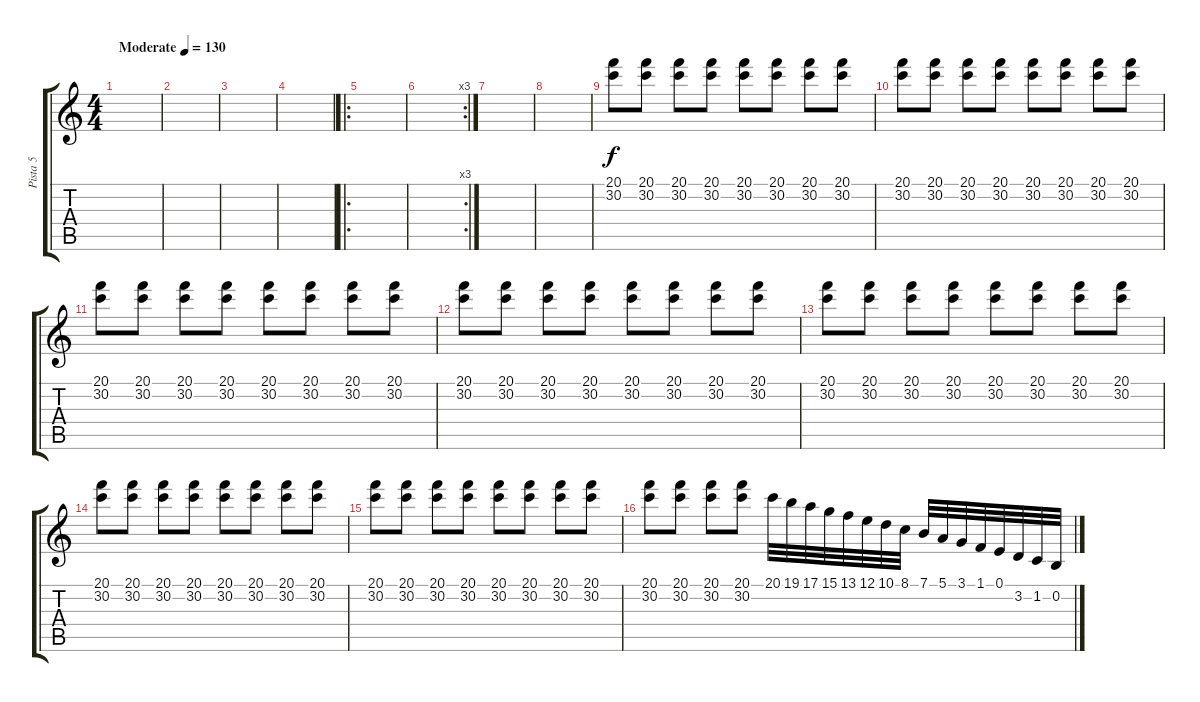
\track ("Pista 5" "Pista 5") {instrument acousticgrandpiano}
\staff {score tabs}
\tuning (E4 B3 G3 D3 A2 E2) {hide}
\ts (4 4)
\tempo (130 "Moderate")
\clef g2
\ks c
|
|
|
|
\ro
|
\rc 3
|
|
|
(20.1 30.2).8 (20.1 30.2).8 (20.1 30.2).8 (20.1 30.2).8 (20.1 30.2).8 (20.1 30.2).8 (20.1 30.2).8 (20.1 30.2).8 |
(20.1 30.2).8 (20.1 30.2).8 (20.1 30.2).8 (20.1 30.2).8 (20.1 30.2).8 (20.1 30.2).8 (20.1 30.2).8 (20.1 30.2).8 |
(20.1 30.2).8 (20.1 30.2).8 (20.1 30.2).8 (20.1 30.2).8 (20.1 30.2).8 (20.1 30.2).8 (20.1 30.2).8 (20.1 30.2).8 |
(20.1 30.2).8 (20.1 30.2).8 (20.1 30.2).8 (20.1 30.2).8 (20.1 30.2).8 (20.1 30.2).8 (20.1 30.2).8 (20.1 30.2).8 |
(20.1 30.2).8 (20.1 30.2).8 (20.1 30.2).8 (20.1 30.2).8 (20.1 30.2).8 (20.1 30.2).8 (20.1 30.2).8 (20.1 30.2).8 |
(20.1 30.2).8 (20.1 30.2).8 (20.1 30.2).8 (20.1 30.2).8 (20.1 30.2).8 (20.1 30.2).8 (20.1 30.2).8 (20.1 30.2).8 |
(20.1 30.2).8 (20.1 30.2).8 (20.1 30.2).8 (20.1 30.2).8 (20.1 30.2).8 (20.1 30.2).8 (20.1 30.2).8 (20.1 30.2).8 |
(20.1 30.2).8 (20.1 30.2).8 (20.1 30.2).8 (20.1 30.2).8 20.1.32 19.1.32 17.1.32 15.1.32 13.1.32 12.1.32 10.1.32 8.1.32 7.1.32 5.1.32 3.1.32 1.1.32 0.1.32 3.2.32 1.2.32 0.2.32
